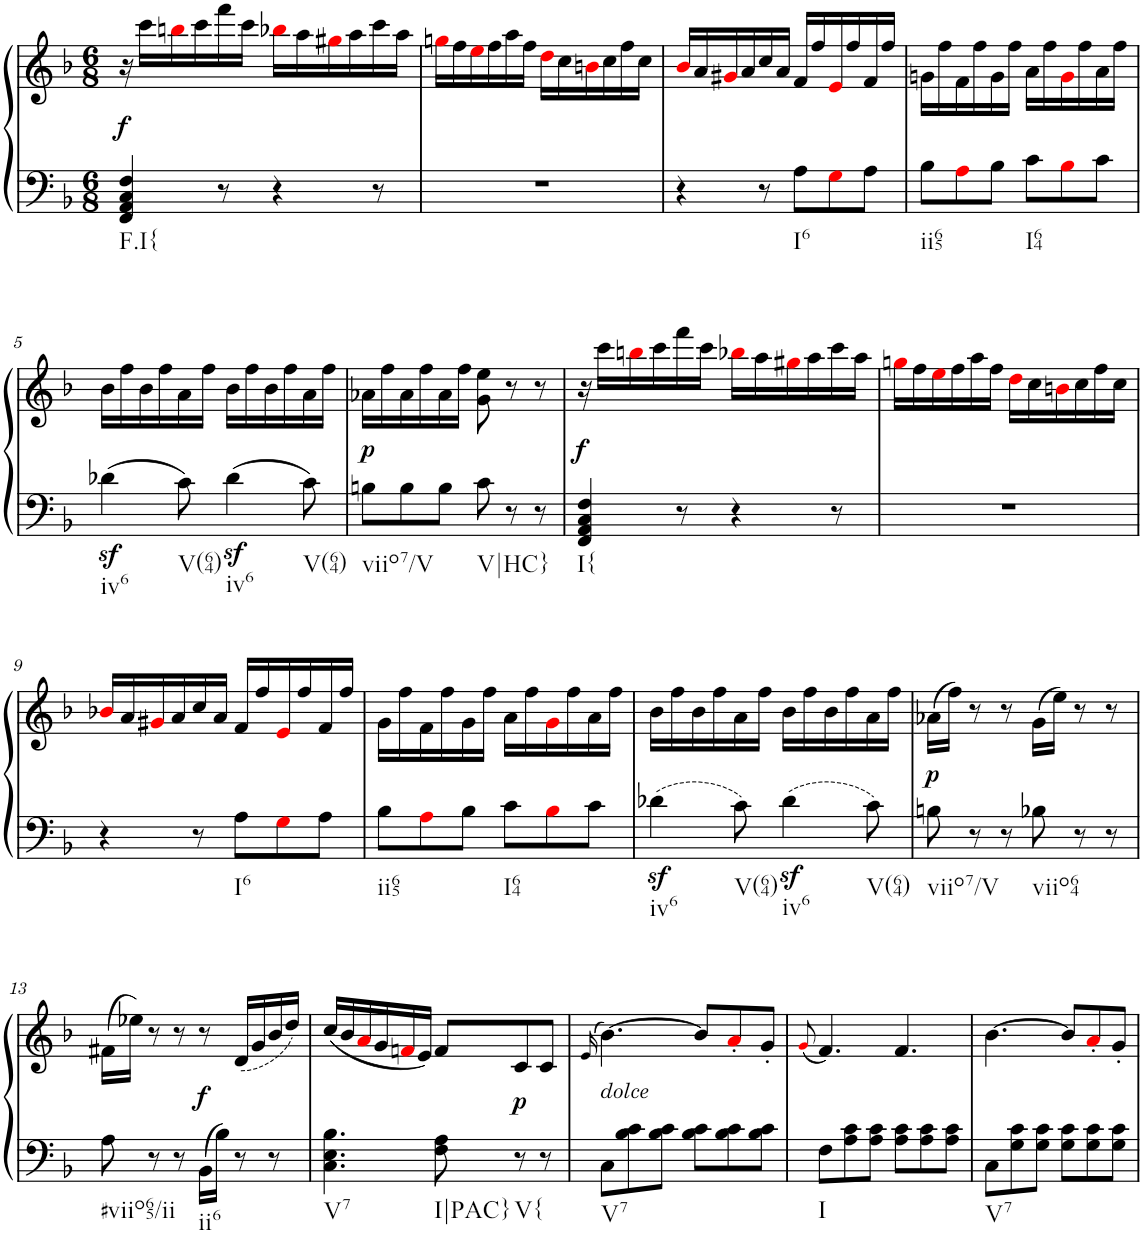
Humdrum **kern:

**kern	**kern	**dynam
*part1	*part1	*part1
*staff2	*staff1	*staff1/2
*I"Piano, Piano right	*	*
*I'Pno.	*	*
*clefF4	*clefG2	*
*k[b-]	*k[b-]	*
*M6/8	*M6/8	*
=1	=1	=1
!LO:TX:b:t=F.I{	!	!
!	!	!LO:DY:b
4FF/ 4AA/ 4C/ 4F/	16r	f
.	16ccc\LL	.
.	16bbni\	.
.	16ccc\	.
8r	16fff\	.
.	16ccc\JJ	.
4r	16bb-Xi\LL	.
.	16aa\	.
.	16gg#Xi\	.
.	16aa\	.
8r	16ccc\	.
.	16aa\JJ	.
=2	=2	=2
2.r	16ggni\LL	.
.	16ff\	.
.	16eei\	.
.	16ff\	.
.	16aa\	.
.	16ff\JJ	.
.	16ddi\LL	.
.	16cc\	.
.	16bni\	.
.	16cc\	.
.	16ff\	.
.	16cc\JJ	.
=3	=3	=3
4r	16b-i/LL	.
.	16a/	.
.	16g#Xi/	.
.	16a/	.
8r	16cc/	.
.	16a/JJ	.
!LO:TX:b:t=I6	!	!
8A\L	16f/LL	.
.	16ff/	.
8Gi\	16ei/	.
.	16ff/	.
8A\J	16f/	.
.	16ff/JJ	.
=4	=4	=4
!LO:TX:b:t=ii65	!	!
8B-\L	16gn\LL	.
.	16ff\	.
8Ai\	16f\	.
.	16ff\	.
8B-\J	16g\	.
.	16ff\JJ	.
!LO:TX:b:t=I64	!	!
8c\L	16a\LL	.
.	16ff\	.
8B-i\	16gi\	.
.	16ff\	.
8c\J	16a\	.
.	16ff\JJ	.
!!LO:LB:g=z
=5	=5	=5
!LO:TX:b:t=iv6	!	!
4d-Xz<\	16b-\LL	.
.	16ff\	.
.	16b-\	.
.	16ff\	.
!LO:TX:b:t=V(64)	!	!
8c\	16a\	.
.	16ff\JJ	.
!LO:TX:b:t=iv6	!	!
4d-z<\	16b-\LL	.
.	16ff\	.
.	16b-\	.
.	16ff\	.
!LO:TX:b:t=V(64)	!	!
8c\	16a\	.
.	16ff\JJ	.
=6	=6	=6
!LO:TX:b:t=viio7/V	!	!
!	!	!LO:DY:a=2
8Bn\L	16a-X\LL	p
.	16ff\	.
8B\	16a-\	.
.	16ff\	.
8B\J	16a-\	.
.	16ff\JJ	.
!LO:TX:b:t=V|HC}	!	!
8c\	8g\ 8ee\	.
8r	8r	.
8r	8r	.
=7	=7	=7
!LO:TX:b:t=I{	!	!
!	!	!LO:DY:b
4FF/ 4AA/ 4C/ 4F/	16r	f
.	16ccc\LL	.
.	16bbni\	.
.	16ccc\	.
8r	16fff\	.
.	16ccc\JJ	.
4r	16bb-Xi\LL	.
.	16aa\	.
.	16gg#Xi\	.
.	16aa\	.
8r	16ccc\	.
.	16aa\JJ	.
=8	=8	=8
2.r	16ggni\LL	.
.	16ff\	.
.	16eei\	.
.	16ff\	.
.	16aa\	.
.	16ff\JJ	.
.	16ddi\LL	.
.	16cc\	.
.	16bni\	.
.	16cc\	.
.	16ff\	.
.	16cc\JJ	.
!!LO:LB:g=z
=9	=9	=9
4r	16b-Xi/LL	.
.	16a/	.
.	16g#Xi/	.
.	16a/	.
8r	16cc/	.
.	16a/JJ	.
!LO:TX:b:t=I6	!	!
8A\L	16f/LL	.
.	16ff/	.
8Gi\	16ei/	.
.	16ff/	.
8A\J	16f/	.
.	16ff/JJ	.
=10	=10	=10
!LO:TX:b:t=ii65	!	!
8B-\L	16g\LL	.
.	16ff\	.
8Ai\	16f\	.
.	16ff\	.
8B-\J	16g\	.
.	16ff\JJ	.
!LO:TX:b:t=I64	!	!
8c\L	16a\LL	.
.	16ff\	.
8B-i\	16gi\	.
.	16ff\	.
8c\J	16a\	.
.	16ff\JJ	.
=11	=11	=11
!LO:TX:b:t=iv6	!	!
4d-Xz<\	16b-\LL	.
.	16ff\	.
.	16b-\	.
.	16ff\	.
!LO:TX:b:t=V(64)	!	!
8c\	16a\	.
.	16ff\JJ	.
!LO:TX:b:t=iv6	!	!
4d-z<\	16b-\LL	.
.	16ff\	.
.	16b-\	.
.	16ff\	.
!LO:TX:b:t=V(64)	!	!
8c\	16a\	.
.	16ff\JJ	.
=12	=12	=12
!LO:TX:b:t=viio7/V	!	!
!	!	!LO:DY:b
8Bn\	(16a-X\LL	p
.	16ff\JJ)	.
8r	8r	.
8r	8r	.
!LO:TX:b:t=viio64	!	!
8B-X\	(16g\LL	.
.	16ee\JJ)	.
8r	8r	.
8r	8r	.
!!LO:LB:g=z
=13	=13	=13
!LO:TX:b:t=#viio65/ii	!	!
8A\	(16f#X\LL	.
.	16ee-X\JJ)	.
8r	8r	.
8r	8r	.
!LO:TX:b:t=ii6	!	!
!	!	!LO:DY:b
16BB-\LL	8r	f
16B-\JJ	.	.
8r	(16d/LL	.
.	16g/	.
8r	16b-/	.
.	16dd/JJ)	.
=14	=14	=14
!LO:TX:b:t=V7	!	!
4.C\ 4.E\ 4.B-\	(16cc/LL	.
.	16b-/	.
.	16ai/	.
.	16g/	.
.	16fni/	.
.	16e/JJ)	.
!LO:TX:b:t=I|PAC}	!	!
8F\ 8A\	8f/L	.
!LO:TX:b:t=V{	!	!
!	!	!LO:DY:b
8r	8c/	p
8r	8c/J	.
=15	=15	=15
.	(>16qe/	.
!	!LO:TX:b:i:t=dolce	!
!LO:TX:b:t=V7	!	!
8C\L	[4.b-\)	.
8B-\ 8c\	.	.
8B-\ 8c\J	.	.
8B-\ 8c\L	8b-/L]	.
8B-\ 8c\	8a'i/	.
8B-\ 8c\J	8g'/J	.
=16	=16	=16
.	(8qgi/	.
!LO:TX:b:t=I	!	!
8F\L	4.f/)	.
8A\ 8c\	.	.
8A\ 8c\J	.	.
8A\ 8c\L	4.f/	.
8A\ 8c\	.	.
8A\ 8c\J	.	.
=17	=17	=17
!LO:TX:b:t=V7	!	!
8C\L	[4.b-\	.
8G\ 8c\	.	.
8G\ 8c\J	.	.
8G\ 8c\L	8b-/L]	.
8G\ 8c\	8a'i/	.
8G\ 8c\J	8g'/J	.
=	=	=
*-	*-	*-
